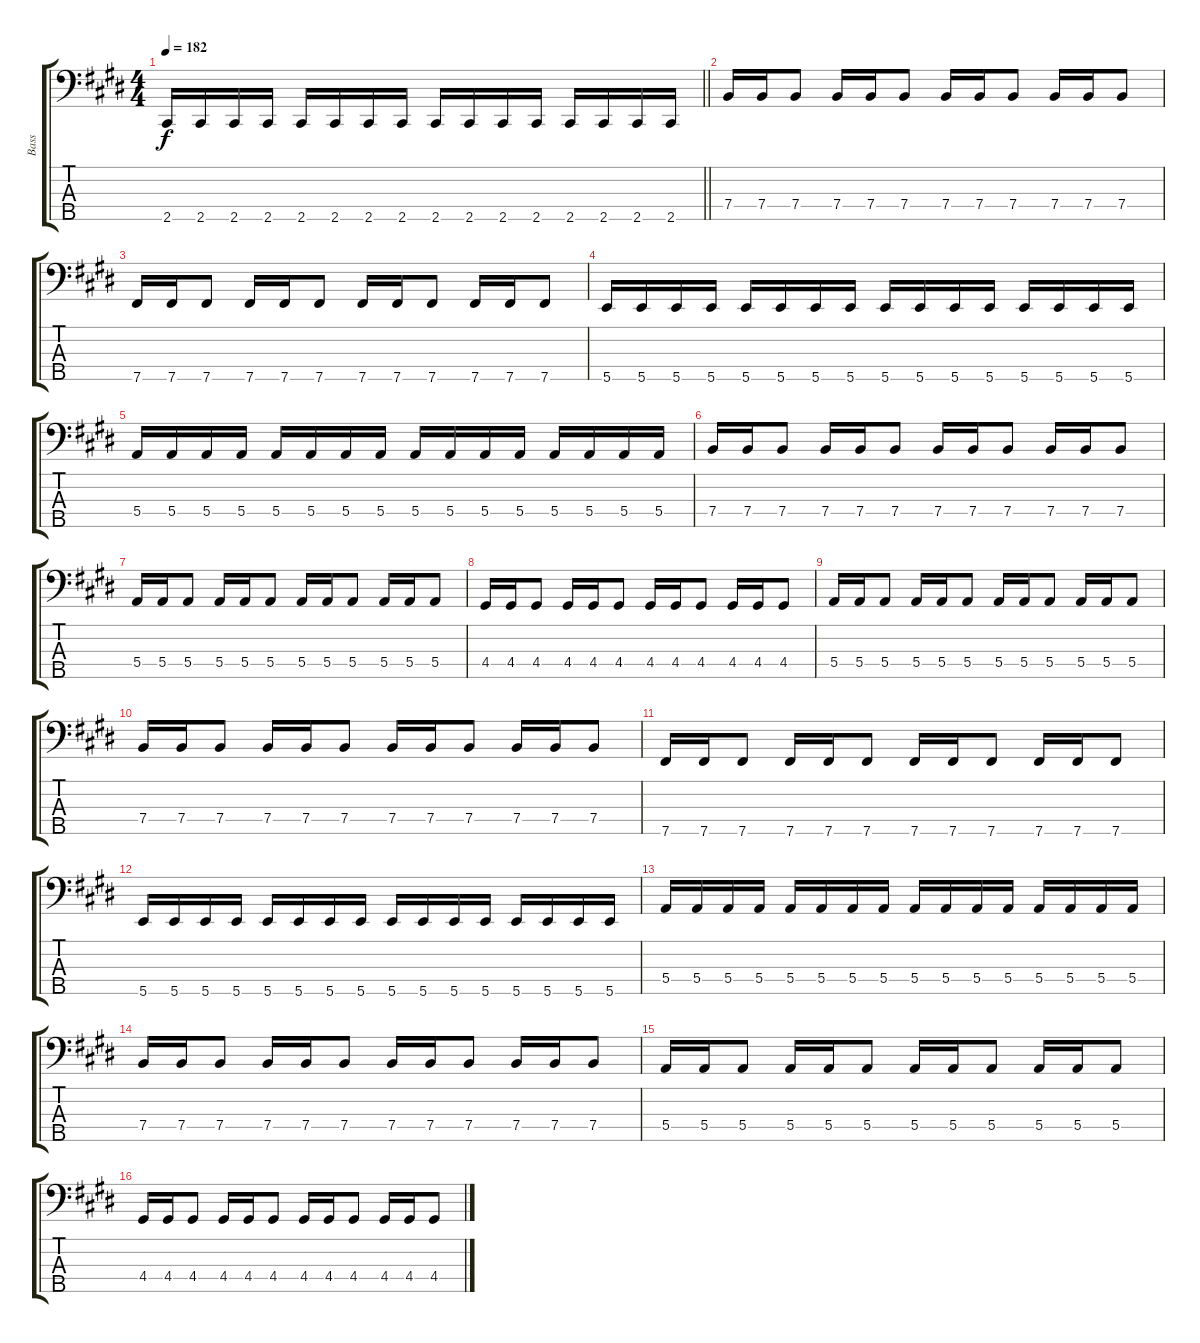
\track ("Bass" "Bass") {instrument electricbasspick}
\staff {score tabs}
\tuning (G2 D2 A1 E1 B0) {hide}
\ts (4 4)
\tempo 182
\clef f4
\barLineRight lightlight
\ks c#minor
2.5.16{dy f} 2.5.16 2.5.16 2.5.16 2.5.16 2.5.16 2.5.16 2.5.16 2.5.16 2.5.16 2.5.16 2.5.16 2.5.16 2.5.16 2.5.16 2.5.16 |
7.4.16 7.4.16 7.4.8 7.4.16 7.4.16 7.4.8 7.4.16 7.4.16 7.4.8 7.4.16 7.4.16 7.4.8 |
7.5.16 7.5.16 7.5.8 7.5.16 7.5.16 7.5.8 7.5.16 7.5.16 7.5.8 7.5.16 7.5.16 7.5.8 |
5.5.16 5.5.16 5.5.16 5.5.16 5.5.16 5.5.16 5.5.16 5.5.16 5.5.16 5.5.16 5.5.16 5.5.16 5.5.16 5.5.16 5.5.16 5.5.16 |
5.4.16 5.4.16 5.4.16 5.4.16 5.4.16 5.4.16 5.4.16 5.4.16 5.4.16 5.4.16 5.4.16 5.4.16 5.4.16 5.4.16 5.4.16 5.4.16 |
7.4.16 7.4.16 7.4.8 7.4.16 7.4.16 7.4.8 7.4.16 7.4.16 7.4.8 7.4.16 7.4.16 7.4.8 |
5.4.16 5.4.16 5.4.8 5.4.16 5.4.16 5.4.8 5.4.16 5.4.16 5.4.8 5.4.16 5.4.16 5.4.8 |
4.4.16 4.4.16 4.4.8 4.4.16 4.4.16 4.4.8 4.4.16 4.4.16 4.4.8 4.4.16 4.4.16 4.4.8 |
5.4.16 5.4.16 5.4.8 5.4.16 5.4.16 5.4.8 5.4.16 5.4.16 5.4.8 5.4.16 5.4.16 5.4.8 |
7.4.16 7.4.16 7.4.8 7.4.16 7.4.16 7.4.8 7.4.16 7.4.16 7.4.8 7.4.16 7.4.16 7.4.8 |
7.5.16 7.5.16 7.5.8 7.5.16 7.5.16 7.5.8 7.5.16 7.5.16 7.5.8 7.5.16 7.5.16 7.5.8 |
5.5.16 5.5.16 5.5.16 5.5.16 5.5.16 5.5.16 5.5.16 5.5.16 5.5.16 5.5.16 5.5.16 5.5.16 5.5.16 5.5.16 5.5.16 5.5.16 |
5.4.16 5.4.16 5.4.16 5.4.16 5.4.16 5.4.16 5.4.16 5.4.16 5.4.16 5.4.16 5.4.16 5.4.16 5.4.16 5.4.16 5.4.16 5.4.16 |
7.4.16 7.4.16 7.4.8 7.4.16 7.4.16 7.4.8 7.4.16 7.4.16 7.4.8 7.4.16 7.4.16 7.4.8 |
5.4.16 5.4.16 5.4.8 5.4.16 5.4.16 5.4.8 5.4.16 5.4.16 5.4.8 5.4.16 5.4.16 5.4.8 |
4.4.16 4.4.16 4.4.8 4.4.16 4.4.16 4.4.8 4.4.16 4.4.16 4.4.8 4.4.16 4.4.16 4.4.8
